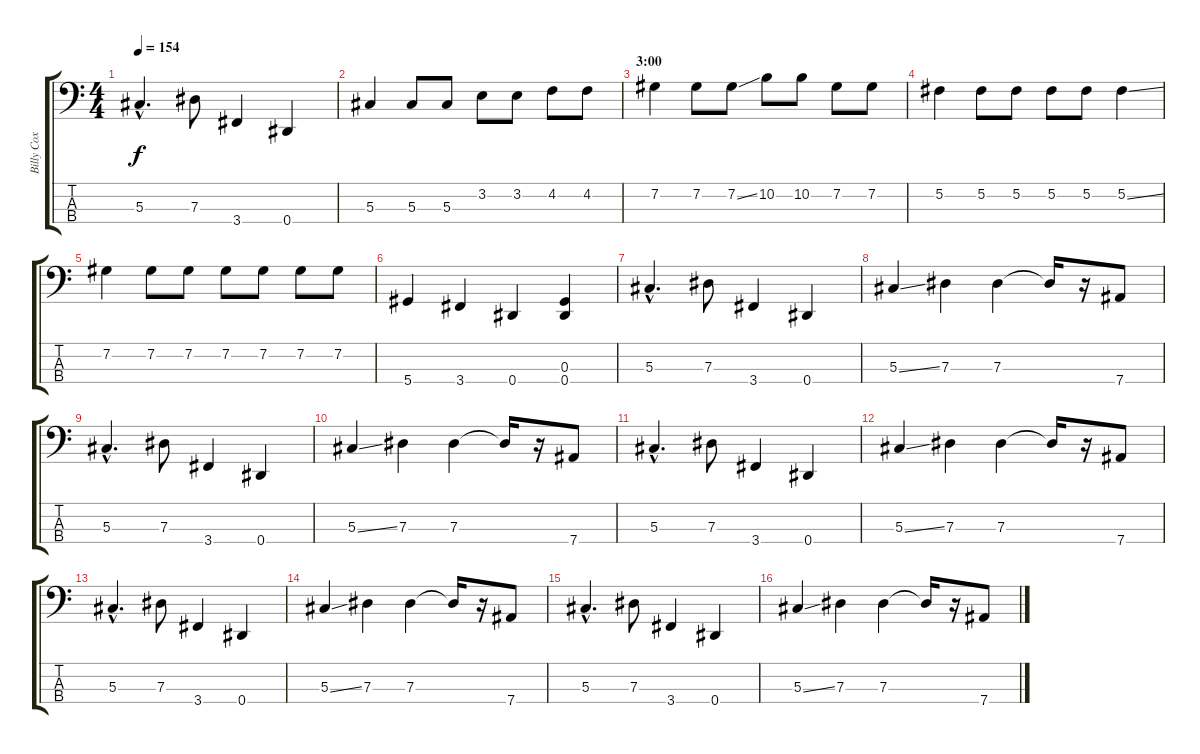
\track ("Billy Cox" "Billy Cox") {instrument electricbassfinger}
\staff {score tabs}
\tuning (Gb2 Db2 Ab1 Eb1) {hide}
\ts (4 4)
\tempo 154
\clef f4
\ks c
5.3{hac}.4{d dy f} 7.3.8 3.4.4 0.4.4 |
5.3.4 5.3.8 5.3.8 3.2.8 3.2.8 4.2.8 4.2.8 |
\section ("" "3:00")
7.2.4 7.2.8 7.2{ss}.8 10.2.8 10.2.8 7.2.8 7.2.8 |
5.2.4 5.2.8 5.2.8 5.2.8 5.2.8 5.2{ss}.4 |
7.2.4 7.2.8 7.2.8 7.2.8 7.2.8 7.2.8 7.2.8 |
5.4.4 3.4.4 0.4.4 (0.3 0.4).4 |
5.3{hac}.4{d} 7.3.8 3.4.4 0.4.4 |
5.3{ss}.4 7.3.4 7.3.4 7.3{t}.16 r.16 7.4.8 |
5.3{hac}.4{d} 7.3.8 3.4.4 0.4.4 |
5.3{ss}.4 7.3.4 7.3.4 7.3{t}.16 r.16 7.4.8 |
5.3{hac}.4{d} 7.3.8 3.4.4 0.4.4 |
5.3{ss}.4 7.3.4 7.3.4 7.3{t}.16 r.16 7.4.8 |
5.3{hac}.4{d} 7.3.8 3.4.4 0.4.4 |
5.3{ss}.4 7.3.4 7.3.4 7.3{t}.16 r.16 7.4.8 |
5.3{hac}.4{d} 7.3.8 3.4.4 0.4.4 |
5.3{ss}.4 7.3.4 7.3.4 7.3{t}.16 r.16 7.4.8
